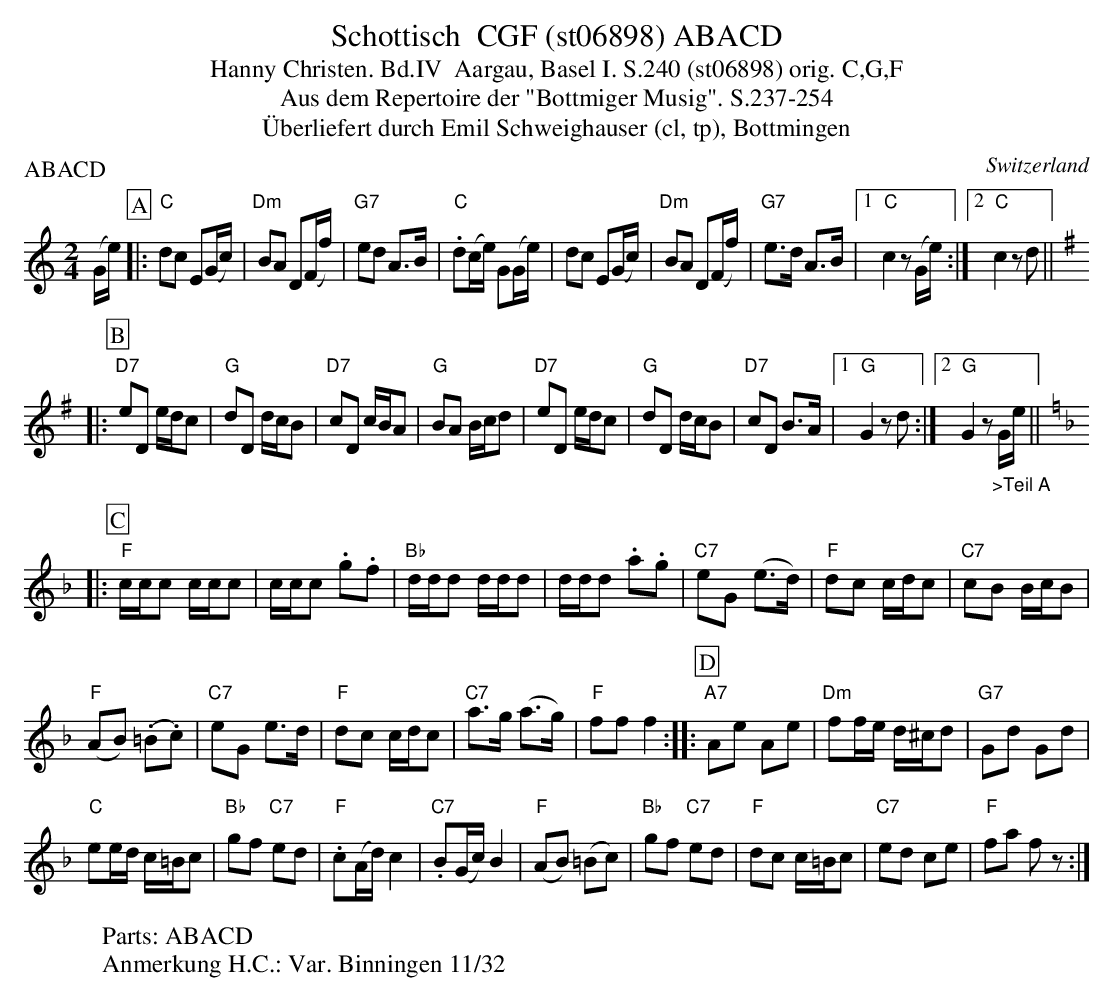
X:1
T:Schottisch  CGF (st06898) ABACD
T:Hanny Christen. Bd.IV  Aargau, Basel I. S.240 (st06898) orig. C,G,F
T: Aus dem Repertoire der "Bottmiger Musig". S.237-254
T:Überliefert durch Emil Schweighauser (cl, tp), Bottmingen
P:ABACD
M:2/4
L:1/8
O:Switzerland
K:C major
(G/e/) [P:A] |: "C"dc E(G/c/)  | "Dm"BA D(F/f/) | "G7"ed A>B | "C".d(c/e/) G(G/e/) | dc E(G/c/) | "Dm"BA D(F/f/) | "G7"e>d A>B |1 "C"c2z(G/e/) :|2 "C"c2zd || [P:B] [K:G]
|: "D7"eD e/d/c | "G"dD d/c/B | "D7"cD c/B/A | "G"BA B/c/d | "D7"eD e/d/c | "G"dD d/c/B | "D7"cD  B>A |1 "G"G2zd :|2 "G"G2z"_>Teil A"G/e/ || [P:C] [K:F]
|: "F"c/c/c c/c/c | c/c/c .g.f | "Bb"d/d/d d/d/d | d/d/d .a.g | "C7"eG (e>d) | "F"dc c/d/c | "C7"cB B/c/B |
("F"AB) (.=B.c) | "C7"eG e>d | "F"dc c/d/c | "C7"a>g (a>g) | "F"fff2 :: [P:D] "A7"Ae Ae | "Dm"ff/e/ d/^c/d | "G7"Gd Gd |
"C"ee/d/ c/=B/c | "Bb"gf "C7"ed | "F".c(A/d/) c2 | "C7".B(G/c/) B2 | ("F"AB) (=Bc) | "Bb"gf "C7"ed | "F"dc c/=B/c | "C7"ed ce | "F"fa fz :|
W:Parts: ABACD
W:Anmerkung H.C.: Var. Binningen 11/32
